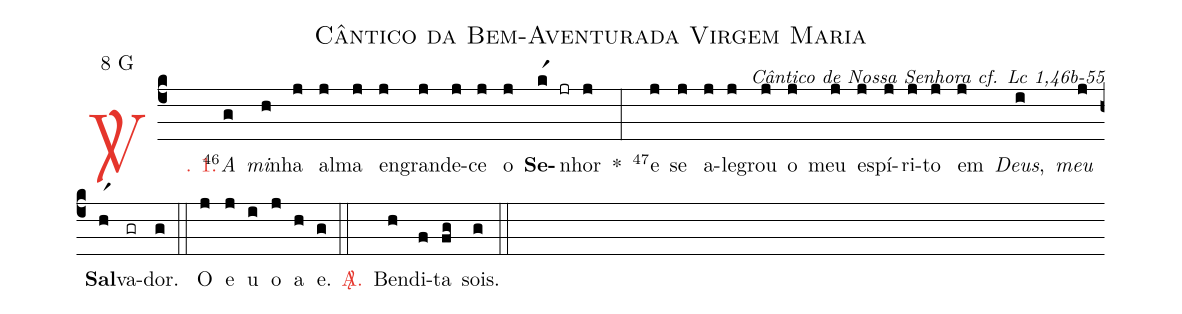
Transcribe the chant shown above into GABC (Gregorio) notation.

name: Cântico da Bem-Aventurada Virgem Maria;
mode: 8;
mode-differentia: G;
commentary: Cântico de Nossa Senhora cf. Lc 1,46b-55;
%%
(c4)

<c><sp>V/</sp>. 1.</c>() <v>\VSup{46}</v><i>A</i>(g) <i>mi</i>(h)nha(j) al(j)ma(j) en(j)gran(j)de(j)ce(j) o(j) <b>Se</b>(kr1 jr)nhor(j) *(:) <v>\VSup{47}</v>e(j) se(j) a(j)le(j)grou(j) o(j) meu(j) es(j)pí(j)ri(j)to(j) em(j) <i>Deus</i>,(i) <i>meu</i>(j) <b>Sal</b>(hr1)va(gr)dor.(g)

(::)

<eu>O(j) e(j) u(i) o(j) a(h) e.</eu>(g)

(::)

<nlba><c><sp>A/</sp>.</c>() Ben</nlba>(h)di(f)ta(fg) sois.(g)

(::)
